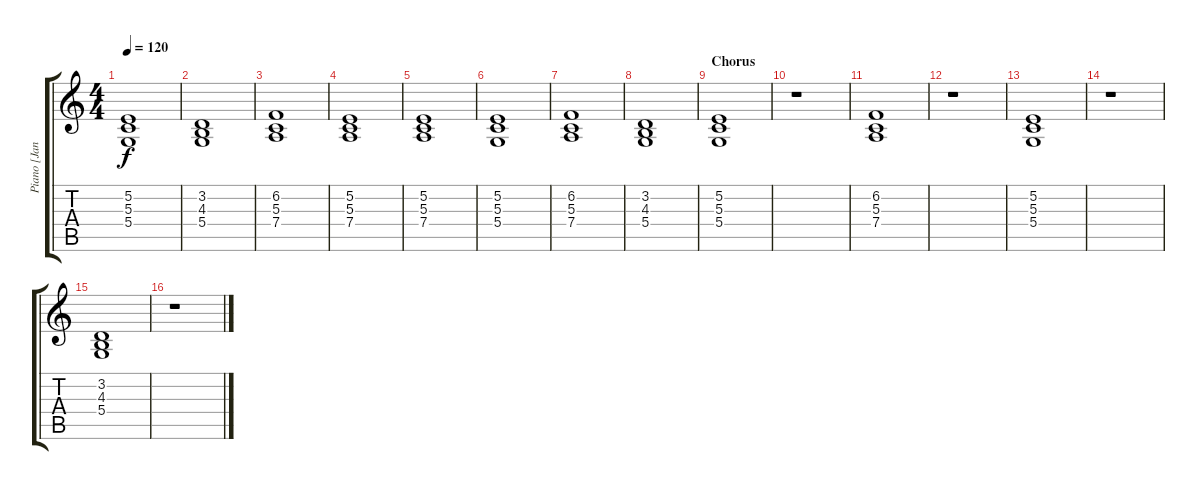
\track ("Piano [Jan]" "Piano [Jan") {instrument acousticgrandpiano}
\staff {score tabs}
\tuning (E4 B3 G3 D3 A2 E2) {hide}
\ts (4 4)
\tempo 120
\clef g2
\ks c
(5.2 5.3 5.4).1{dy f} |
(3.2 4.3 5.4).1 |
(6.2 5.3 7.4).1 |
(5.2 5.3 7.4).1 |
(5.2 5.3 7.4).1 |
(5.2 5.3 5.4).1 |
(6.2 5.3 7.4).1 |
(3.2 4.3 5.4).1 |
\section ("" "Chorus")
(5.2 5.3 5.4).1 |
r.1 |
(6.2 5.3 7.4).1 |
r.1 |
(5.2 5.3 5.4).1 |
r.1 |
(3.2 4.3 5.4).1 |
r.1
